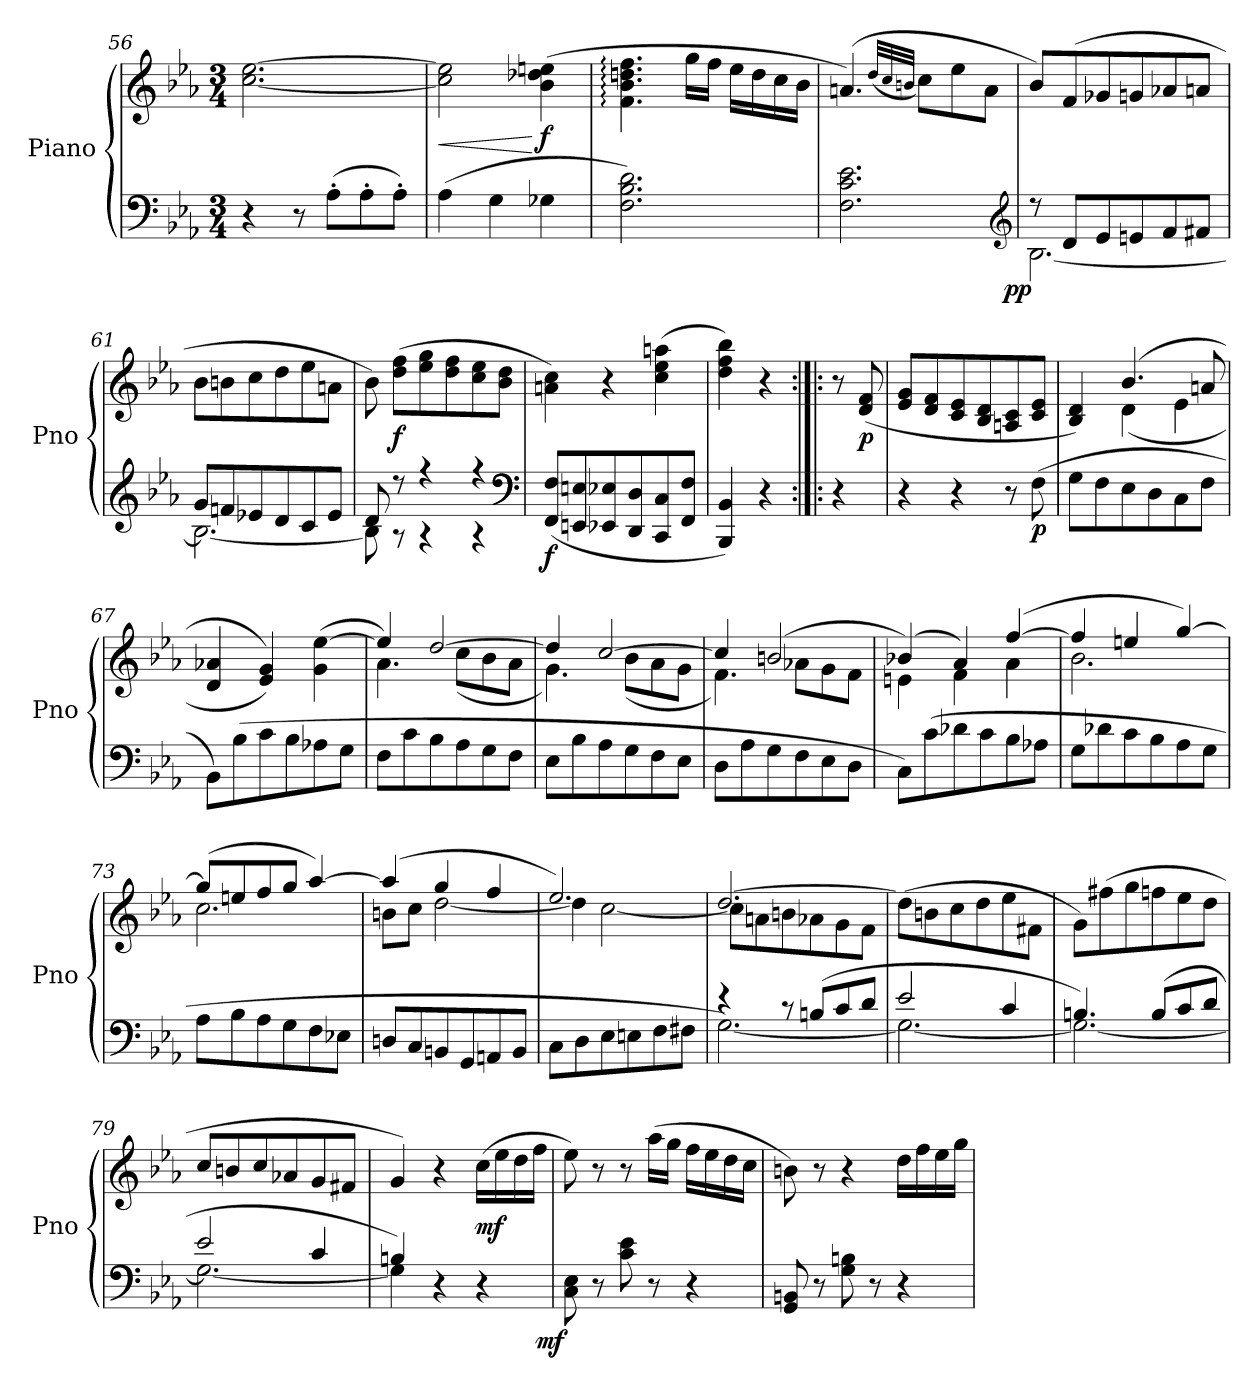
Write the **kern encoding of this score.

**kern	**kern	**dynam
*part1	*part1	*part1
*staff2	*staff1	*staff1/2
*I"Piano	*	*
*I'Pno	*	*
*clefF4	*clefG2	*
*k[b-e-a-]	*k[b-e-a-]	*
*E-:	*E-:	*
*M3/4	*M3/4	*
=56	=56	=56
4r	[2.cc [2.ee-	.
8r	.	.
(8A-'L	.	.
8A-'	.	.
8A-'J)	.	.
=57	=57	=57
(4A-	2cc] 2ee-]	<
4G	.	.
4G-X	(4b- 4dd-X 4een	[ f
=58	=58	=58
2.F 2.B- 2.d)	4.f: 4.b-: 4.ddn: 4.ff:	.
.	16ggLL	.
.	16ffJJ	.
.	16ee-LL	.
.	16dd	.
.	16cc	.
.	16b-JJ	.
!!LO:LB:g=z
=59	=59	=59
2.F 2.c 2.e-	(4.an)	.
.	(32qqddLLL	.
.	32qqcc	.
.	32qqbnJJJ	.
.	8ccL)	.
.	8ee-	.
.	8aJ	.
*clefG2	*	*
=60	=60	=60
*^	*	*
!	!	!	!LO:DY:b=2:rj
!	!	!	!LO:DY:n=1:b
8r	[2.B-	8b-L)	p p
8dL	.	(8f	.
8e-	.	8g-X	.
8en	.	8gn	.
8f	.	8a-X	.
8f#XJ	.	8anJ	.
=61	=61	=61	=61
8gL	2.B-_	8b-L	.
8fn	.	8bn	.
8e-X	.	8cc	.
8d	.	8dd	.
8c	.	8ee-	.
8e-J	.	8anJ	.
=62	=62	=62	=62
8d	8B-]	8b-)	.
8r	8r	(8dd 8ffL	f
4r	4r	8ee- 8gg	.
.	.	8dd 8ff	.
4r	4r	8cc 8ee-	.
.	.	8b- 8ddJ	.
*v	*v	*	*
*clefF4	*	*
=63	=63	=63
!	!	!LO:DY:b=2
(8FF 8FL	4an 4cc)	f
8EEn 8En	.	.
8EE-X 8E-X	4r	.
8DD 8D	.	.
8CC 8C	(4cc 4ee- 4aan	.
8FF 8FJ	.	.
=64	=64	=64
4BBB- 4BB-)	4dd 4ff 4bb-)	.
4r	4r	.
!!LO:LB:g=z
=:|!|:	=:|!|:	=:|!|:
4r	8r	.
.	(8d 8f	p
=65	=65	=65
4r	8e- 8gL	.
.	8d 8f	.
4r	8c 8e-	.
.	8B- 8d	.
8r	8An 8c	.
!	!	!LO:DY:b=2
(8F	8c 8e-J	p
=66	=66	=66
*	*^	*
8GL	4B- 4d)	4ryy	.
8F	.	.	.
8E-	(4.b-	(4d	.
8D	.	.	.
8C	.	4e-	.
8FJ	8an	.	.
*	*v	*v	*
=67	=67	=67
8BB-L)	4d 4a-X	.
(8B-	.	.
8c	4e- 4g))	.
8B-	.	.
8A-X	(<4g [4ee-	.
8GJ	.	.
=68	=68	=68
*	*^	*
8FL	4ee-]	4.a-)	.
8c	.	.	.
8B-	[2dd	.	.
8A-	.	(8ccL	.
8G	.	8b-	.
8FJ	.	8a-J	.
=69	=69	=69	=69
8E-L	4dd]	4.g)	.
8B-	.	.	.
8A-	[2cc	.	.
8G	.	(8b-L	.
8F	.	8a-	.
8E-J	.	8gJ	.
=70	=70	=70	=70
8DL	4cc]	4.f)	.
8A-	.	.	.
8G	(2bn	.	.
8F	.	8a-XL	.
8E-	.	8g	.
8DJ	.	8fJ	.
!!LO:LB:g=z	!!
=71	=71	=71	=71
8CL)	(4b-X)	4en	.
(8c	.	.	.
8d-X	4a-)	4f	.
8c	.	.	.
8B-	([4ff	4a-	.
8A-XJ	.	.	.
=72	=72	=72	=72
8GL	4ff]	2.b-	.
8d-X	.	.	.
8c	4een	.	.
8B-	.	.	.
8A-	[4gg)	.	.
8GJ	.	.	.
=73	=73	=73	=73
8A-L	(8ggL]	2.cc	.
8B-	8een	.	.
8A-	8ff	.	.
8G	8ggJ	.	.
8F	[4aa-)	.	.
8E-XJ	.	.	.
=74	=74	=74	=74
8DnL	(4aa-]	8bnL	.
8C	.	8ccJ	.
8BBn	4gg	[2dd	.
8GG	.	.	.
8AAn	4ff	.	.
8BBJ	.	.	.
=75	=75	=75	=75
8CL	2.ee-)	4dd]	.
8D	.	.	.
8E-	.	[2cc	.
8En	.	.	.
8F	.	.	.
8F#XJ	.	.	.
=76	=76	=76	=76
*^	*	*	*
4r	[2.G)	[2.dd	8ccL]	.
.	.	.	8an	.
8rc	.	.	8bn	.
(8BnL	.	.	8a-X	.
8c	.	.	8g	.
8dJ	.	.	8fJ	.
*	*	*v	*v	*
!!LO:LB:g=z
=77	=77	=77	=77
2e-	2.G_	(8ddL]	.
.	.	8bn	.
.	.	8cc	.
.	.	8dd	.
4c	.	8ee-	.
.	.	8f#XJ	.
=78	=78	=78	=78
4.Bn)	2.G_	8gL)	.
.	.	(8ff#X	.
.	.	8gg	.
(8BL	.	8ffn	.
8c	.	8ee-	.
8dJ	.	8ddJ	.
=79	=79	=79	=79
2e-	2.G_	8ccL	.
.	.	8bn	.
.	.	8cc	.
.	.	8a-X	.
4c	.	8g	.
.	.	8f#XJ	.
=80	=80	=80	=80
4Bn)	4G]	4g)	.
2ryy	4r	4r	.
.	4r	(16ccLL	mf
.	.	16ee-	.
.	.	16dd	.
.	.	16ffJJ	.
*v	*v	*	*
=81	=81	=81
!	!	!LO:DY:b=2:rj
8C 8E-	8ee-)	mf
8r	8r	.
8c 8e-	8r	.
8r	(16aa-LL	.
.	16ggJJ	.
4r	16ffLL	.
.	16ee-	.
.	16dd	.
.	16ccJJ	.
=82	=82	=82
8GG 8BBn	8bn)	.
8r	8r	.
8G 8Bn	4r	.
8r	.	.
4r	16ddLL	.
.	16ff	.
.	16ee-	.
.	16ggJJ	.
=	=	=
*-	*-	*-
